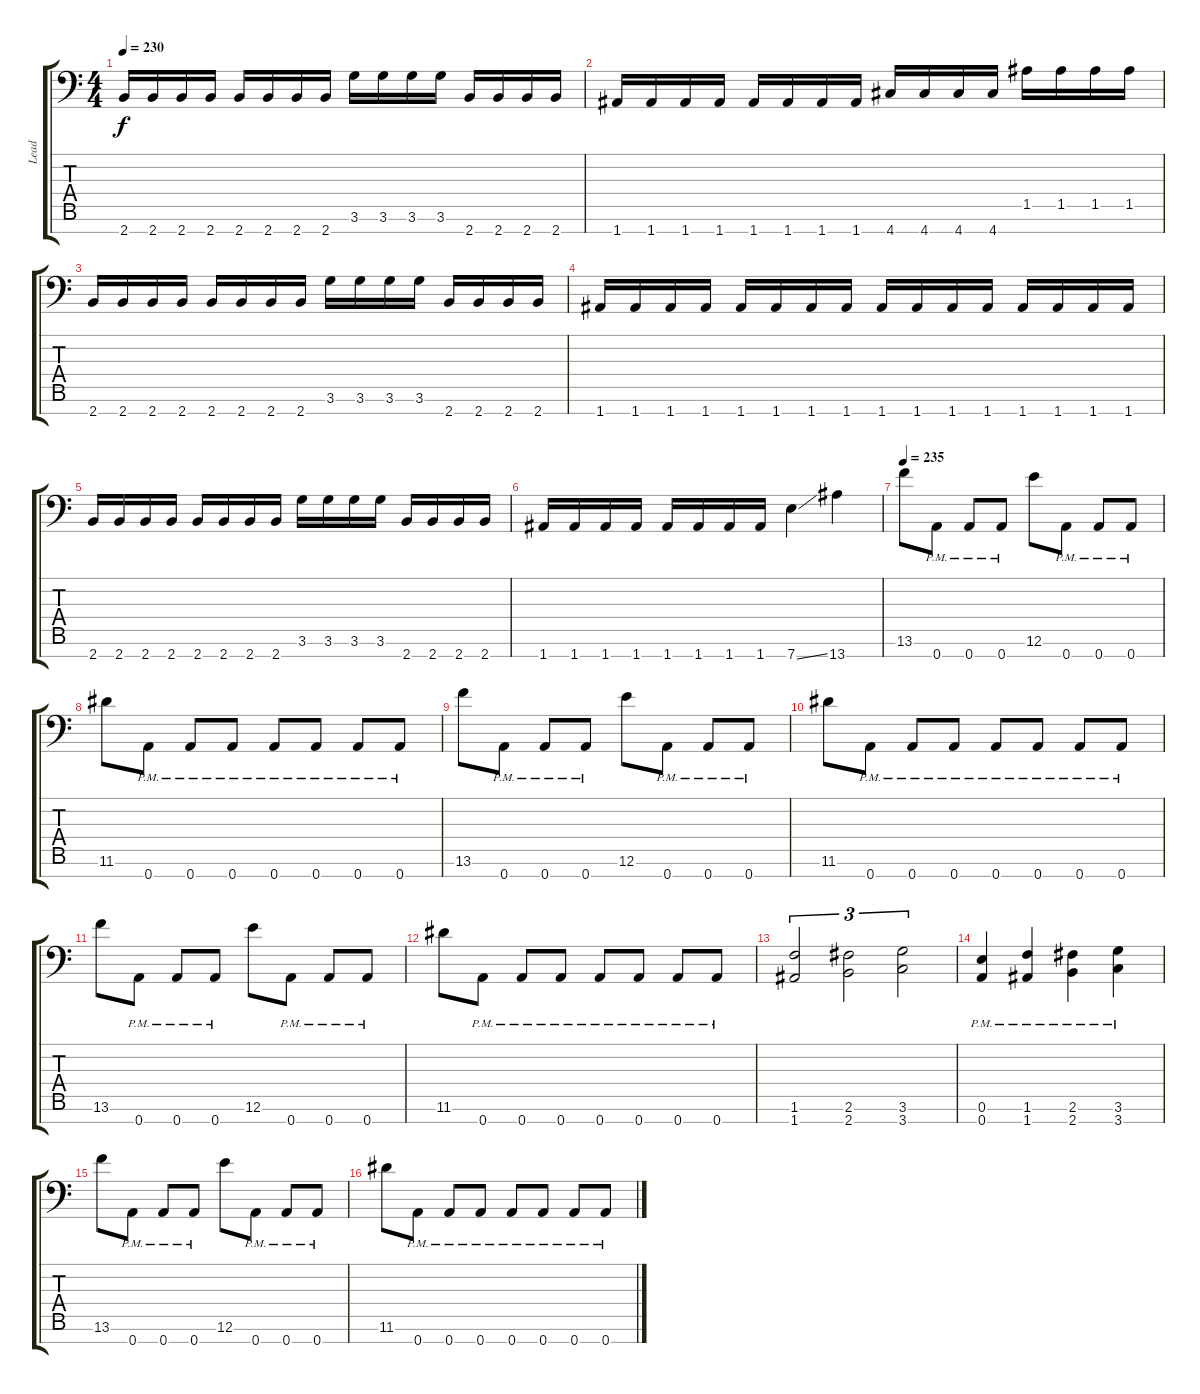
\track ("Lead" "Lead") {instrument distortionguitar}
\staff {score tabs}
\tuning (E4 B3 G3 D3 A2 E2 A1) {hide}
\ts (4 4)
\tempo 230
\clef f4
\ks c
2.7.16{dy f} 2.7.16 2.7.16 2.7.16 2.7.16 2.7.16 2.7.16 2.7.16 3.6.16 3.6.16 3.6.16 3.6.16 2.7.16 2.7.16 2.7.16 2.7.16 |
1.7.16 1.7.16 1.7.16 1.7.16 1.7.16 1.7.16 1.7.16 1.7.16 4.7.16 4.7.16 4.7.16 4.7.16 1.5.16 1.5.16 1.5.16 1.5.16 |
2.7.16 2.7.16 2.7.16 2.7.16 2.7.16 2.7.16 2.7.16 2.7.16 3.6.16 3.6.16 3.6.16 3.6.16 2.7.16 2.7.16 2.7.16 2.7.16 |
1.7.16 1.7.16 1.7.16 1.7.16 1.7.16 1.7.16 1.7.16 1.7.16 1.7.16 1.7.16 1.7.16 1.7.16 1.7.16 1.7.16 1.7.16 1.7.16 |
2.7.16 2.7.16 2.7.16 2.7.16 2.7.16 2.7.16 2.7.16 2.7.16 3.6.16 3.6.16 3.6.16 3.6.16 2.7.16 2.7.16 2.7.16 2.7.16 |
1.7.16 1.7.16 1.7.16 1.7.16 1.7.16 1.7.16 1.7.16 1.7.16 7.7{ss}.4 13.7.4 |
\tempo 235
13.6.8 0.7{pm}.8 0.7{pm}.8 0.7{pm}.8 12.6.8 0.7{pm}.8 0.7{pm}.8 0.7{pm}.8 |
11.6.8 0.7{pm}.8 0.7{pm}.8 0.7{pm}.8 0.7{pm}.8 0.7{pm}.8 0.7{pm}.8 0.7{pm}.8 |
13.6.8 0.7{pm}.8 0.7{pm}.8 0.7{pm}.8 12.6.8 0.7{pm}.8 0.7{pm}.8 0.7{pm}.8 |
11.6.8 0.7{pm}.8 0.7{pm}.8 0.7{pm}.8 0.7{pm}.8 0.7{pm}.8 0.7{pm}.8 0.7{pm}.8 |
13.6.8 0.7{pm}.8 0.7{pm}.8 0.7{pm}.8 12.6.8 0.7{pm}.8 0.7{pm}.8 0.7{pm}.8 |
11.6.8 0.7{pm}.8 0.7{pm}.8 0.7{pm}.8 0.7{pm}.8 0.7{pm}.8 0.7{pm}.8 0.7{pm}.8 |
(1.6 1.7).2{tu (3 2)} (2.6 2.7).2{tu (3 2)} (3.6 3.7).2{tu (3 2)} |
(0.6{pm} 0.7{pm}).4 (1.6{pm} 1.7{pm}).4 (2.6{pm} 2.7{pm}).4 (3.6{pm} 3.7{pm}).4 |
13.6.8 0.7{pm}.8 0.7{pm}.8 0.7{pm}.8 12.6.8 0.7{pm}.8 0.7{pm}.8 0.7{pm}.8 |
11.6.8 0.7{pm}.8 0.7{pm}.8 0.7{pm}.8 0.7{pm}.8 0.7{pm}.8 0.7{pm}.8 0.7{pm}.8
